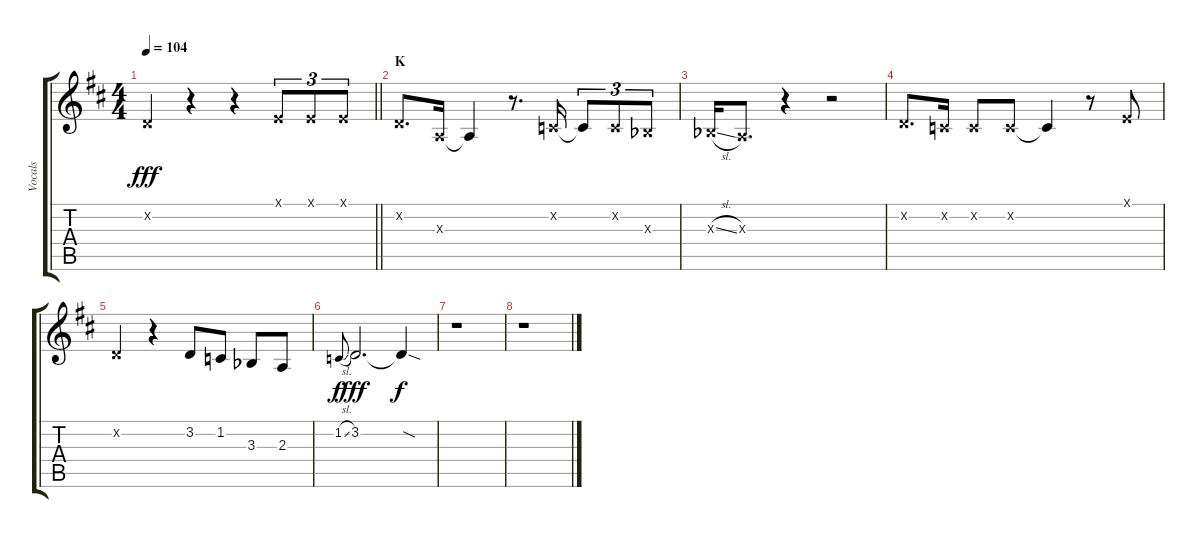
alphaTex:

\track ("Vocals" "Vocals") {instrument voiceoohs}
\staff {score tabs}
\tuning (E4 B3 G3 D3 A2 E2) {hide}
\ts (4 4)
\tempo 104
\clef g2
\barLineRight lightlight
\ks d
3.2{x}.4{dy fff} r.4 r.4 0.1{x}.8{tu (3 2)} 0.1{x}.8{tu (3 2)} 0.1{x}.8{tu (3 2)} |
\section ("" "K")
3.2{x}.8{d} 2.3{x}.16 2.3{t}.4 r.8{d} 1.2{x}.16 1.2{t}.8{tu (3 2)} 1.2{x}.8{tu (3 2)} 3.3{x acc b}.8{tu (3 2)} |
3.3{sl x acc b}.16 2.3{x}.8{d} r.4 r.2 |
3.2{x}.8{d} 1.2{x}.16 1.2{x}.8 1.2{x}.8 1.2{t}.4 r.8 0.1{x}.8 |
3.2{x}.4 r.4 3.2.8 1.2.8 3.3{acc b}.8 2.3.8 |
1.2{sl}.8{gr onbeat dy f} 3.2.2{d dy fff} 3.2{sod t}.4{dy f} |
r.1 |
r.1
